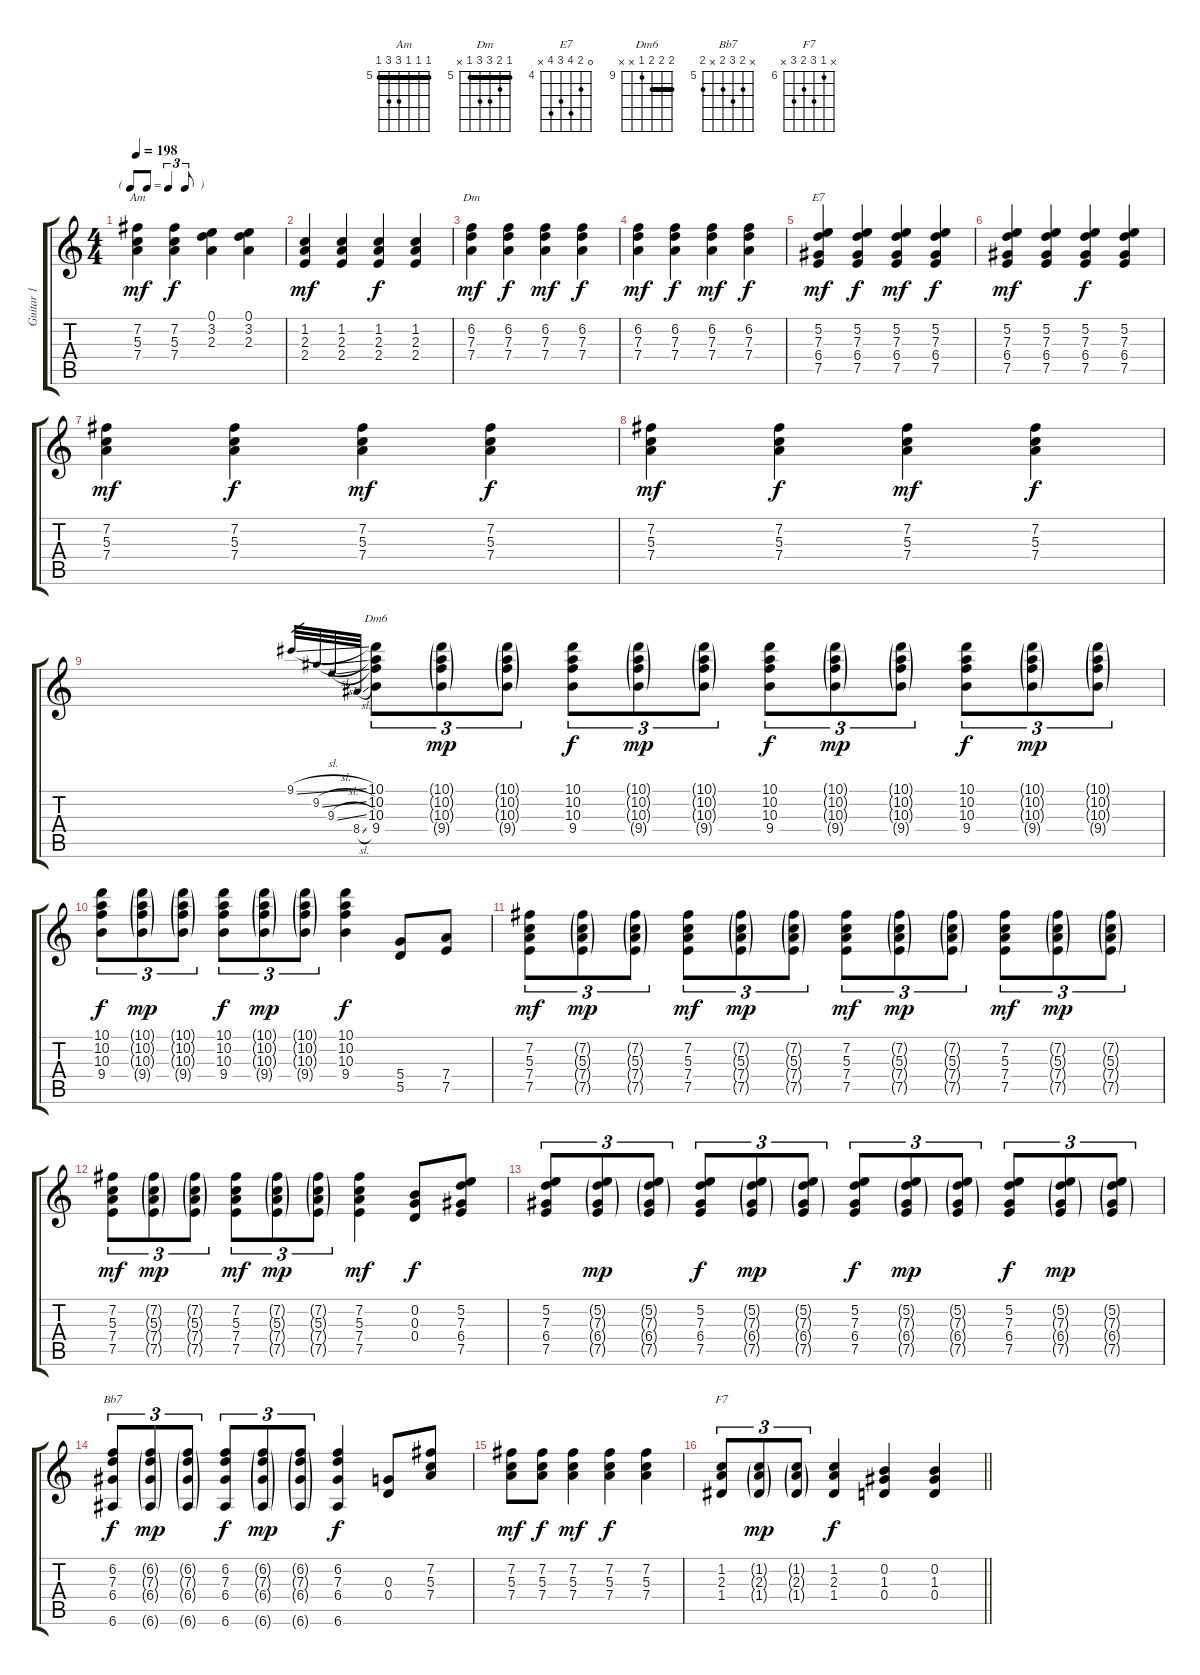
\track ("Guitar 1" "Guitar 1") {instrument acousticguitarnylon}
\staff {score tabs}
\tuning (E4 B3 G3 D3 A2 E2) {hide}
\chord ("Am" 5 5 5 7 7 5) {firstfret 5 barre 5}
\chord ("Dm" 5 6 7 7 5 x) {firstfret 5 barre 5}
\chord ("E7" 0 5 7 6 7 x) {firstfret 4}
\chord ("Dm6" 10 10 10 9 x x) {firstfret 9 barre 10}
\chord ("Bb7" x 6 7 6 x 6) {firstfret 5}
\chord ("F7" x 6 8 7 8 x) {firstfret 6}
\ts (4 4)
\tf triplet8th
\tempo 198
\clef g2
\ks c
(7.2 5.3 7.4).4{ch "Am" dy mf} (7.2 5.3 7.4).4{dy f} (0.1 3.2 2.3).4 (0.1 3.2 2.3).4 |
(1.2 2.3 2.4).4{dy mf} (1.2 2.3 2.4).4 (1.2 2.3 2.4).4{dy f} (1.2 2.3 2.4).4 |
(6.2 7.3 7.4).4{ch "Dm" dy mf} (6.2 7.3 7.4).4{dy f} (6.2 7.3 7.4).4{dy mf} (6.2 7.3 7.4).4{dy f} |
(6.2 7.3 7.4).4{dy mf} (6.2 7.3 7.4).4{dy f} (6.2 7.3 7.4).4{dy mf} (6.2 7.3 7.4).4{dy f} |
(5.2 7.3 6.4 7.5).4{ch "E7" dy mf} (5.2 7.3 6.4 7.5).4{dy f} (5.2 7.3 6.4 7.5).4{dy mf} (5.2 7.3 6.4 7.5).4{dy f} |
(5.2 7.3 6.4 7.5).4{dy mf} (5.2 7.3 6.4 7.5).4 (5.2 7.3 6.4 7.5).4{dy f} (5.2 7.3 6.4 7.5).4 |
(7.2 5.3 7.4).4{dy mf} (7.2 5.3 7.4).4{dy f} (7.2 5.3 7.4).4{dy mf} (7.2 5.3 7.4).4{dy f} |
(7.2 5.3 7.4).4{dy mf} (7.2 5.3 7.4).4{dy f} (7.2 5.3 7.4).4{dy mf} (7.2 5.3 7.4).4{dy f} |
9.1{sl}.32{gr} 9.2{sl}.32{gr} 9.3{sl}.32{gr} 8.4{sl}.32{gr} (10.1 10.2 10.3 9.4).8{tu (3 2) ch "Dm6"} (10.1{g} 10.2{g} 10.3{g} 9.4{g}).8{tu (3 2) dy mp} (10.1{g} 10.2{g} 10.3{g} 9.4{g}).8{tu (3 2)} (10.1 10.2 10.3 9.4).8{tu (3 2) dy f} (10.1{g} 10.2{g} 10.3{g} 9.4{g}).8{tu (3 2) dy mp} (10.1{g} 10.2{g} 10.3{g} 9.4{g}).8{tu (3 2)} (10.1 10.2 10.3 9.4).8{tu (3 2) dy f} (10.1{g} 10.2{g} 10.3{g} 9.4{g}).8{tu (3 2) dy mp} (10.1{g} 10.2{g} 10.3{g} 9.4{g}).8{tu (3 2)} (10.1 10.2 10.3 9.4).8{tu (3 2) dy f} (10.1{g} 10.2{g} 10.3{g} 9.4{g}).8{tu (3 2) dy mp} (10.1{g} 10.2{g} 10.3{g} 9.4{g}).8{tu (3 2)} |
(10.1 10.2 10.3 9.4).8{tu (3 2) dy f} (10.1{g} 10.2{g} 10.3{g} 9.4{g}).8{tu (3 2) dy mp} (10.1{g} 10.2{g} 10.3{g} 9.4{g}).8{tu (3 2)} (10.1 10.2 10.3 9.4).8{tu (3 2) dy f} (10.1{g} 10.2{g} 10.3{g} 9.4{g}).8{tu (3 2) dy mp} (10.1{g} 10.2{g} 10.3{g} 9.4{g}).8{tu (3 2)} (10.1 10.2 10.3 9.4).4{dy f} (5.4 5.5).8 (7.4 7.5).8 |
(7.2 5.3 7.4 7.5).8{tu (3 2) dy mf} (7.2{g} 5.3{g} 7.4{g} 7.5{g}).8{tu (3 2) dy mp} (7.2{g} 5.3{g} 7.4{g} 7.5{g}).8{tu (3 2)} (7.2 5.3 7.4 7.5).8{tu (3 2) dy mf} (7.2{g} 5.3{g} 7.4{g} 7.5{g}).8{tu (3 2) dy mp} (7.2{g} 5.3{g} 7.4{g} 7.5{g}).8{tu (3 2)} (7.2 5.3 7.4 7.5).8{tu (3 2) dy mf} (7.2{g} 5.3{g} 7.4{g} 7.5{g}).8{tu (3 2) dy mp} (7.2{g} 5.3{g} 7.4{g} 7.5{g}).8{tu (3 2)} (7.2 5.3 7.4 7.5).8{tu (3 2) dy mf} (7.2{g} 5.3{g} 7.4{g} 7.5{g}).8{tu (3 2) dy mp} (7.2{g} 5.3{g} 7.4{g} 7.5{g}).8{tu (3 2)} |
(7.2 5.3 7.4 7.5).8{tu (3 2) dy mf} (7.2{g} 5.3{g} 7.4{g} 7.5{g}).8{tu (3 2) dy mp} (7.2{g} 5.3{g} 7.4{g} 7.5{g}).8{tu (3 2)} (7.2 5.3 7.4 7.5).8{tu (3 2) dy mf} (7.2{g} 5.3{g} 7.4{g} 7.5{g}).8{tu (3 2) dy mp} (7.2{g} 5.3{g} 7.4{g} 7.5{g}).8{tu (3 2)} (7.2 5.3 7.4 7.5).4{dy mf} (0.2 0.3 0.4).8{dy f} (5.2 7.3 6.4 7.5).8 |
(5.2 7.3 6.4 7.5).8{tu (3 2)} (5.2{g} 7.3{g} 6.4{g} 7.5{g}).8{tu (3 2) dy mp} (5.2{g} 7.3{g} 6.4{g} 7.5{g}).8{tu (3 2)} (5.2 7.3 6.4 7.5).8{tu (3 2) dy f} (5.2{g} 7.3{g} 6.4{g} 7.5{g}).8{tu (3 2) dy mp} (5.2{g} 7.3{g} 6.4{g} 7.5{g}).8{tu (3 2)} (5.2 7.3 6.4 7.5).8{tu (3 2) dy f} (5.2{g} 7.3{g} 6.4{g} 7.5{g}).8{tu (3 2) dy mp} (5.2{g} 7.3{g} 6.4{g} 7.5{g}).8{tu (3 2)} (5.2 7.3 6.4 7.5).8{tu (3 2) dy f} (5.2{g} 7.3{g} 6.4{g} 7.5{g}).8{tu (3 2) dy mp} (5.2{g} 7.3{g} 6.4{g} 7.5{g}).8{tu (3 2)} |
(6.2 7.3 6.4 6.6).8{tu (3 2) ch "Bb7" dy f} (6.2{g} 7.3{g} 6.4{g} 6.6{g}).8{tu (3 2) dy mp} (6.2{g} 7.3{g} 6.4{g} 6.6{g}).8{tu (3 2)} (6.2 7.3 6.4 6.6).8{tu (3 2) dy f} (6.2{g} 7.3{g} 6.4{g} 6.6{g}).8{tu (3 2) dy mp} (6.2{g} 7.3{g} 6.4{g} 6.6{g}).8{tu (3 2)} (6.2 7.3 6.4 6.6).4{dy f} (0.3 0.4).8 (7.2 5.3 7.4).8 |
(7.2 5.3 7.4).8{dy mf} (7.2 5.3 7.4).8{dy f} (7.2 5.3 7.4).4{dy mf} (7.2 5.3 7.4).4{dy f} (7.2 5.3 7.4).4 |
\barLineRight lightlight
(1.2 2.3 1.4).8{tu (3 2) ch "F7"} (1.2{g} 2.3{g} 1.4{g}).8{tu (3 2) dy mp} (1.2{g} 2.3{g} 1.4{g}).8{tu (3 2)} (1.2 2.3 1.4).4{dy f} (0.2 1.3 0.4).4 (0.2 1.3 0.4).4
